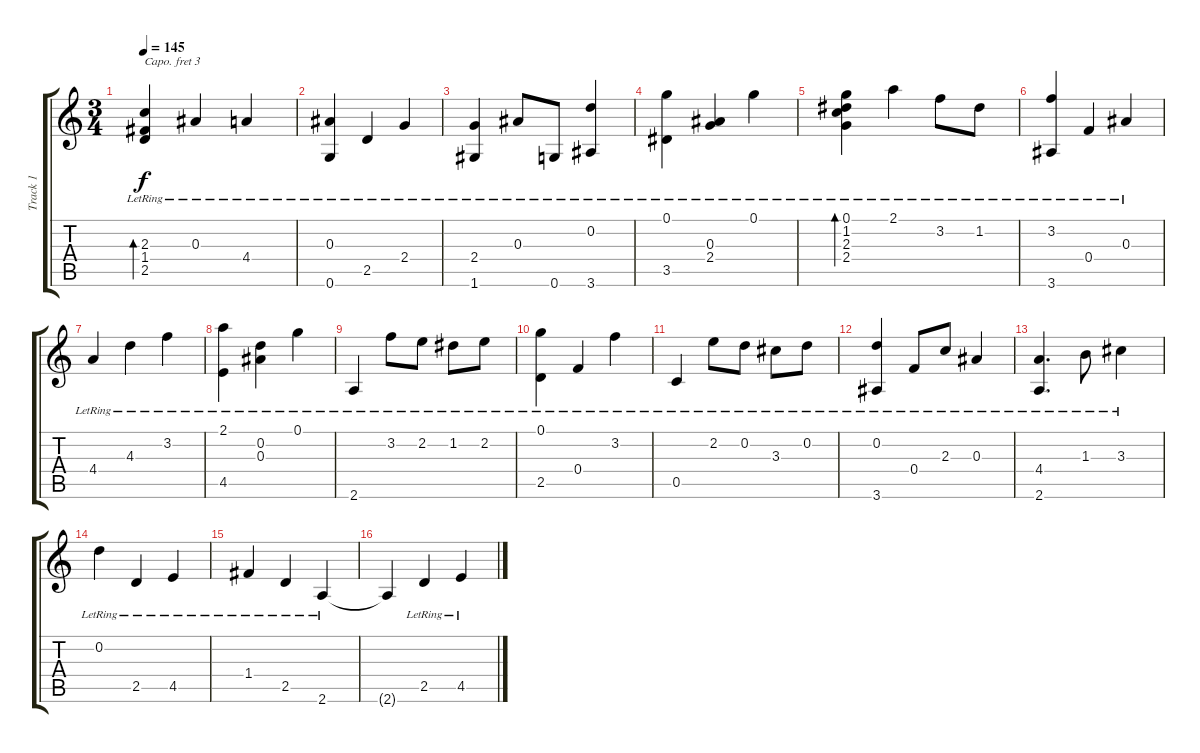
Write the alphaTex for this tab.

\track ("Track 1" "Track 1") {instrument acousticguitarsteel}
\staff {score tabs}
\capo 3
\tuning (E4 B3 G3 D3 A2 E2) {hide}
\ts (3 4)
\tempo 145
\clef g2
\ks c
(2.3{lr} 1.4{lr} 2.5{lr}).4{bd 480 dy f} 0.3{lr}.4 4.4{lr}.4 |
(0.3{lr} 0.6{lr}).4 2.5{lr}.4 2.4{lr}.4 |
(2.4{lr} 1.6{lr}).4 0.3{lr}.8 0.6{lr}.8 (0.2{lr} 3.6{lr}).4 |
(0.1{lr} 3.5{lr}).4 (0.3{lr} 2.4{lr}).4 0.1{lr}.4 |
(0.1{lr} 1.2{lr} 2.3{lr} 2.4{lr}).4{bd 480} 2.1{lr}.4 3.2{lr}.8 1.2{lr}.8 |
(3.2{lr} 3.6{lr}).4 0.4{lr}.4 0.3{lr}.4 |
4.4{lr}.4 4.3{lr}.4 3.2{lr}.4 |
(2.1{lr} 4.5{lr}).4 (0.2{lr} 0.3{lr}).4 0.1{lr}.4 |
2.6{lr}.4 3.2{lr}.8 2.2{lr}.8 1.2{lr}.8 2.2{lr}.8 |
(0.1{lr} 2.5{lr}).4 0.4{lr}.4 3.2{lr}.4 |
0.5{lr}.4 2.2{lr}.8 0.2{lr}.8 3.3{lr}.8 0.2{lr}.8 |
(0.2{lr} 3.6{lr}).4 0.4{lr}.8 2.3{lr}.8 0.3{lr}.4 |
(4.4{lr} 2.6{lr}).4{d} 1.3{lr}.8 3.3{lr}.4 |
0.2{lr}.4 2.5{lr}.4 4.5{lr}.4 |
1.4{lr}.4 2.5{lr}.4 2.6{lr}.4 |
2.6{t}.4 2.5{lr}.4 4.5{lr}.4
